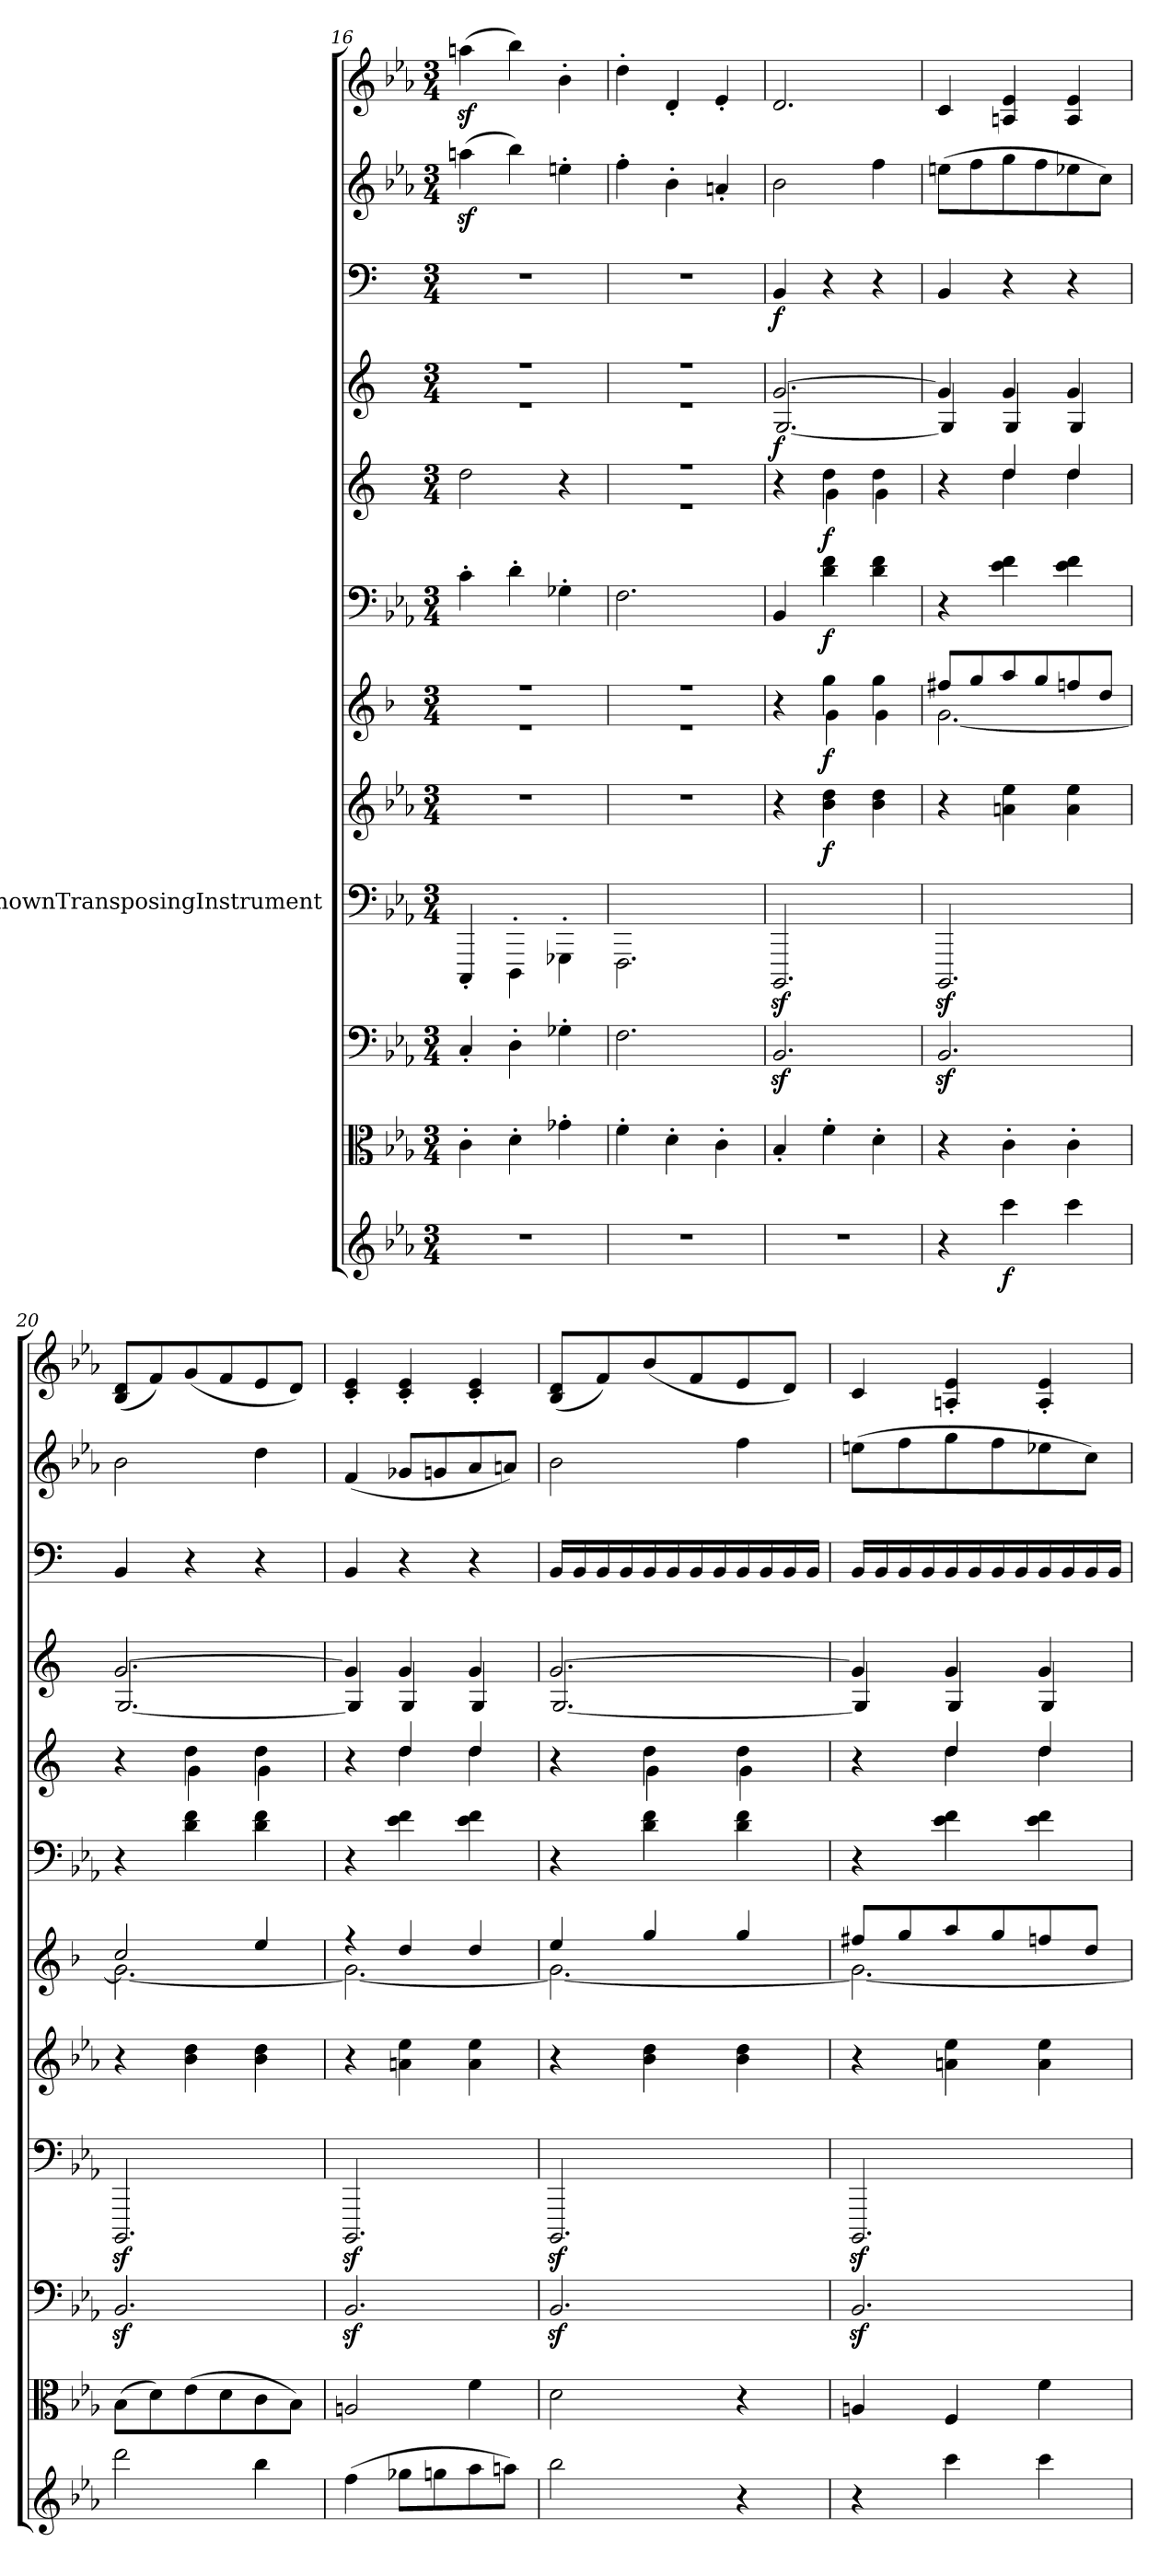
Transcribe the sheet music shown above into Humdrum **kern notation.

**kern	**dynam	**kern	**kern	**kern	**kern	**dynam	**kern	**dynam	**kern	**dynam	**kern	**dynam	**kern	**dynam	**kern	**dynam	**kern	**kern
*part12	*part12	*part11	*part10	*part9	*part8	*part8	*part7	*part7	*part6	*part6	*part5	*part5	*part4	*part4	*part3	*part3	*part2	*part1
*staff12	*staff12	*staff11	*staff10	*staff9	*staff8	*staff8	*staff7	*staff7	*staff6	*staff6	*staff5	*staff5	*staff4	*staff4	*staff3	*staff3	*staff2	*staff1
*	*	*	*	*I"UnknownTransposingInstrument	*	*	*	*	*	*	*	*	*	*	*	*	*	*
*clefG2	*	*clefC3	*clefF4	*clefF4	*clefG2	*	*clefG2	*	*clefF4	*	*clefG2	*	*clefG2	*	*clefF4	*	*clefG2	*clefG2
*	*	*	*	*ITrd-7c-12	*	*	*	*	*	*	*	*	*	*	*	*	*	*
*k[b-e-a-]	*	*k[b-e-a-]	*k[b-e-a-]	*k[b-e-a-]	*k[b-e-a-]	*	*k[b-]	*	*k[b-e-a-]	*	*k[]	*	*k[]	*	*k[]	*	*k[b-e-a-]	*k[b-e-a-]
*E-:	*	*E-:	*E-:	*	*E-:	*	*	*	*E-:	*	*	*	*	*	*	*	*E-:	*E-:
*M3/4	*	*M3/4	*M3/4	*M3/4	*M3/4	*	*M3/4	*	*M3/4	*	*M3/4	*	*M3/4	*	*M3/4	*	*M3/4	*M3/4
=16	=16	=16	=16	=16	=16	=16	=16	=16	=16	=16	=16	=16	=16	=16	=16	=16	=16	=16
*	*	*	*	*	*	*	*^	*	*	*	*	*	*^	*	*	*	*	*
2.r	.	4c'\	4C'/	4CC'/	2.r	.	2.r	2.r	.	4c'\	.	2dd\	.	2.r	2.r	.	2.r	.	(4aanz\	(4aanz\
.	.	4d'\	4D'\	4DD'\	.	.	.	.	.	4d'\	.	.	.	.	.	.	.	.	4bb-\)	4bb-\)
.	.	4g-X'\	4G-X'\	4GG-X'\	.	.	.	.	.	4G-X'\	.	4r	.	.	.	.	.	.	4een'\	4b-'\
=17	=17	=17	=17	=17	=17	=17	=17	=17	=17	=17	=17	=17	=17	=17	=17	=17	=17	=17	=17	=17
*	*	*	*	*	*	*	*	*	*	*	*	*^	*	*	*	*	*	*	*	*
2.r	.	4f'\	2.F\	2.FF\	2.r	.	2.r	2.r	.	2.F\	.	2.r	2.r	.	2.r	2.r	.	2.r	.	4ff'\	4dd'\
.	.	4d'\	.	.	.	.	.	.	.	.	.	.	.	.	.	.	.	.	.	4b-'\	4d'/
.	.	4c'\	.	.	.	.	.	.	.	.	.	.	.	.	.	.	.	.	.	4an'/	4e-'/
=18	=18	=18	=18	=18	=18	=18	=18	=18	=18	=18	=18	=18	=18	=18	=18	=18	=18	=18	=18	=18	=18
2.r	.	4B-'/	2.BB-z/	2.BBB-z/	4r	.	4r	4ryy	.	4BB-/	.	4r	4ryy	.	[2.g/	[2.G/	f	4BB/	f	2b-\	2.d/
.	.	4f'\	.	.	4b-\ 4dd\	f	4gg\	4g\	f	4d\ 4f\	f	4dd\	4g\	f	.	.	.	4r	.	.	.
.	.	4d'\	.	.	4b-\ 4dd\	.	4gg\	4g\	.	4d\ 4f\	.	4dd\	4g\	.	.	.	.	4r	.	4ff\	.
=19	=19	=19	=19	=19	=19	=19	=19	=19	=19	=19	=19	=19	=19	=19	=19	=19	=19	=19	=19	=19	=19
4r	.	4r	2.BB-z/	2.BBB-z/	4r	.	8ff#X/L	[2.g\	.	4r	.	4r	4ryy	.	4g/]	4G/]	.	4BB/	.	(8een\L	4c/
.	.	.	.	.	.	.	8gg/	.	.	.	.	.	.	.	.	.	.	.	.	8ff\	.
4ccc\	f	4c'\	.	.	4an\ 4ee-\	.	8aa/	.	.	4e-\ 4f\	.	4dd/	4dd\	.	4g/	4G/	.	4r	.	8gg\	4An/ 4e-/
.	.	.	.	.	.	.	8gg/	.	.	.	.	.	.	.	.	.	.	.	.	8ff\	.
4ccc\	.	4c'\	.	.	4a\ 4ee-\	.	8ffn/	.	.	4e-\ 4f\	.	4dd/	4dd\	.	4g/	4G/	.	4r	.	8ee-X\	4A/ 4e-/
.	.	.	.	.	.	.	8dd/J	.	.	.	.	.	.	.	.	.	.	.	.	8cc\J)	.
=20	=20	=20	=20	=20	=20	=20	=20	=20	=20	=20	=20	=20	=20	=20	=20	=20	=20	=20	=20	=20	=20
2ddd\	.	(8B-\L	2.BB-z/	2.BBB-z/	4r	.	2cc/	2.g\_	.	4r	.	4r	4ryy	.	[2.g/	[2.G/	.	4BB/	.	2b-\	(8B-/ 8d/L
.	.	8d\)	.	.	.	.	.	.	.	.	.	.	.	.	.	.	.	.	.	.	8f/)
.	.	(8e-\	.	.	4b-\ 4dd\	.	.	.	.	4d\ 4f\	.	4dd\	4g\	.	.	.	.	4r	.	.	(8g/
.	.	8d\	.	.	.	.	.	.	.	.	.	.	.	.	.	.	.	.	.	.	8f/
4bb-\	.	8c\	.	.	4b-\ 4dd\	.	4ee/	.	.	4d\ 4f\	.	4dd\	4g\	.	.	.	.	4r	.	4dd\	8e-/
.	.	8B-\J)	.	.	.	.	.	.	.	.	.	.	.	.	.	.	.	.	.	.	8d/J)
=21	=21	=21	=21	=21	=21	=21	=21	=21	=21	=21	=21	=21	=21	=21	=21	=21	=21	=21	=21	=21	=21
(4ff\	.	2An/	2.BB-z/	2.BBB-z/	4r	.	4r	2.g\_	.	4r	.	4r	4ryy	.	4g/]	4G/]	.	4BB/	.	(4f/	4c'/ 4e-'/
8gg-X\L	.	.	.	.	4an\ 4ee-\	.	4dd/	.	.	4e-\ 4f\	.	4dd/	4dd\	.	4g/	4G/	.	4r	.	8g-X/L	4c'/ 4e-'/
8ggn\	.	.	.	.	.	.	.	.	.	.	.	.	.	.	.	.	.	.	.	8gn/	.
8aa-\	.	4f\	.	.	4a\ 4ee-\	.	4dd/	.	.	4e-\ 4f\	.	4dd/	4dd\	.	4g/	4G/	.	4r	.	8a-/	4c'/ 4e-'/
8aan\J)	.	.	.	.	.	.	.	.	.	.	.	.	.	.	.	.	.	.	.	8an/J)	.
=22	=22	=22	=22	=22	=22	=22	=22	=22	=22	=22	=22	=22	=22	=22	=22	=22	=22	=22	=22	=22	=22
2bb-\	.	2d\	2.BB-z/	2.BBB-z/	4r	.	4ee/	2.g\_	.	4r	.	4r	4ryy	.	[2.g/	[2.G/	.	16BB/LL	.	2b-\	(8B-/ 8d/L
.	.	.	.	.	.	.	.	.	.	.	.	.	.	.	.	.	.	16BB/	.	.	.
.	.	.	.	.	.	.	.	.	.	.	.	.	.	.	.	.	.	16BB/	.	.	8f/)
.	.	.	.	.	.	.	.	.	.	.	.	.	.	.	.	.	.	16BB/	.	.	.
.	.	.	.	.	4b-\ 4dd\	.	4gg/	.	.	4d\ 4f\	.	4dd\	4g\	.	.	.	.	16BB/	.	.	(8b-/
.	.	.	.	.	.	.	.	.	.	.	.	.	.	.	.	.	.	16BB/	.	.	.
.	.	.	.	.	.	.	.	.	.	.	.	.	.	.	.	.	.	16BB/	.	.	8f/
.	.	.	.	.	.	.	.	.	.	.	.	.	.	.	.	.	.	16BB/	.	.	.
4r	.	4r	.	.	4b-\ 4dd\	.	4gg/	.	.	4d\ 4f\	.	4dd\	4g\	.	.	.	.	16BB/	.	4ff\	8e-/
.	.	.	.	.	.	.	.	.	.	.	.	.	.	.	.	.	.	16BB/	.	.	.
.	.	.	.	.	.	.	.	.	.	.	.	.	.	.	.	.	.	16BB/	.	.	8d/J)
.	.	.	.	.	.	.	.	.	.	.	.	.	.	.	.	.	.	16BB/JJ	.	.	.
=23	=23	=23	=23	=23	=23	=23	=23	=23	=23	=23	=23	=23	=23	=23	=23	=23	=23	=23	=23	=23	=23
4r	.	4An/	2.BB-z/	2.BBB-z/	4r	.	8ff#X/L	2.g\_	.	4r	.	4r	4ryy	.	4g/]	4G/]	.	16BB/LL	.	(8een\L	4c/
.	.	.	.	.	.	.	.	.	.	.	.	.	.	.	.	.	.	16BB/	.	.	.
.	.	.	.	.	.	.	8gg/	.	.	.	.	.	.	.	.	.	.	16BB/	.	8ff\	.
.	.	.	.	.	.	.	.	.	.	.	.	.	.	.	.	.	.	16BB/	.	.	.
4ccc\	.	4F/	.	.	4an\ 4ee-\	.	8aa/	.	.	4e-\ 4f\	.	4dd/	4dd\	.	4g/	4G/	.	16BB/	.	8gg\	4An'/ 4e-'/
.	.	.	.	.	.	.	.	.	.	.	.	.	.	.	.	.	.	16BB/	.	.	.
.	.	.	.	.	.	.	8gg/	.	.	.	.	.	.	.	.	.	.	16BB/	.	8ff\	.
.	.	.	.	.	.	.	.	.	.	.	.	.	.	.	.	.	.	16BB/	.	.	.
4ccc\	.	4f\	.	.	4a\ 4ee-\	.	8ffn/	.	.	4e-\ 4f\	.	4dd/	4dd\	.	4g/	4G/	.	16BB/	.	8ee-X\	4A'/ 4e-'/
.	.	.	.	.	.	.	.	.	.	.	.	.	.	.	.	.	.	16BB/	.	.	.
.	.	.	.	.	.	.	8dd/J	.	.	.	.	.	.	.	.	.	.	16BB/	.	8cc\J)	.
.	.	.	.	.	.	.	.	.	.	.	.	.	.	.	.	.	.	16BB/JJ	.	.	.
*	*	*	*	*	*	*	*	*	*	*	*	*v	*v	*	*	*	*	*	*	*	*
*	*	*	*	*	*	*	*v	*v	*	*	*	*	*	*v	*v	*	*	*	*	*
=	=	=	=	=	=	=	=	=	=	=	=	=	=	=	=	=	=	=
*-	*-	*-	*-	*-	*-	*-	*-	*-	*-	*-	*-	*-	*-	*-	*-	*-	*-	*-
